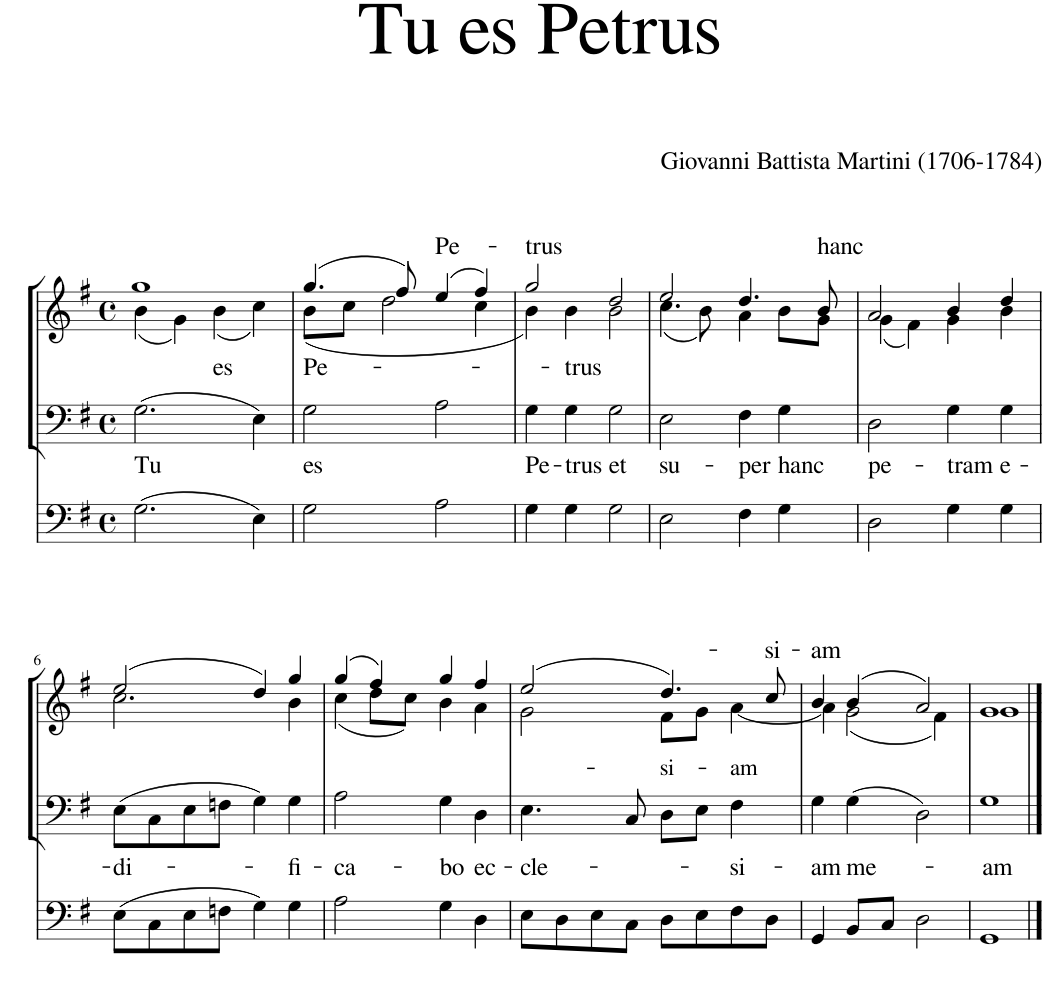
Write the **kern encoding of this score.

**kern	**kern	**text	**kern	**text	**text
*part3	*part2	*part2	*part1	*part1	*part1
*staff3	*staff2	*staff2	*staff1	*staff1	*staff1
*I"Organo a canne	*I"Men	*	*I"Women	*	*
*clefF4	*clefF4	*	*clefG2	*	*
*k[f#]	*k[f#]	*	*k[f#]	*	*
*M4/4	*M4/4	*	*M4/4	*	*
*met(c)	*met(c)	*	*met(c)	*	*
=1	=1	=1	=1	=1	=1
!	!	!LO:LY:b	!	!	!
*	*	*	*^	*	*
(2.G\	(2.G\	Tu	1gg	(4b\	.	.
.	.	.	.	4g\)	.	.
!	!	!	!	!	!LO:LY:b	!
.	.	.	.	(4b\	es	.
4E\)	4E\)	.	.	4cc\)	.	.
=2	=2	=2	=2	=2	=2	=2
!	!	!LO:LY:b	!	!	!LO:LY:b	!
2G\	2G\	es	(4.gg/	(8b\L	Pe-	.
.	.	.	.	8cc\J	.	.
.	.	.	.	2dd\	.	.
.	.	.	8ff#/)	.	.	.
!	!	!	!	!	!LO:LY:a	!
2A\	2A\	.	(4ee/	.	Pe-	.
.	.	.	4ff#/)	4cc\	.	.
=3	=3	=3	=3	=3	=3	=3
!	!	!LO:LY:b	!	!	!LO:LY:a	!
!	!	!	!	!	!LO:LY:b	!
4G\	4G\	Pe-	2gg/	4b\)	--	.
!	!	!LO:LY:b	!	!	!LO:LY:b	!
4G\	4G\	-trus	.	4b\	-trus	.
!	!	!LO:LY:b	!	!	!	!
2G\	2G\	et	2dd/	2b\	.	.
=4	=4	=4	=4	=4	=4	=4
!	!	!LO:LY:b	!	!	!	!
2E\	2E\	su-	2ee/	(4.cc\	.	.
.	.	.	.	8b\)	.	.
!	!	!LO:LY:b	!	!	!	!
4F#\	4F#\	-per	4.dd/	4a\	.	.
!	!	!LO:LY:b	!	!	!	!
4G\	4G\	hanc	.	8b\L	.	.
!	!	!	!	!	!LO:LY:a	!
.	.	.	8b/	8g\J	hanc	.
=5	=5	=5	=5	=5	=5	=5
!	!	!LO:LY:b	!	!	!	!
2D\	2D\	pe-	2a/	(4g\	.	.
.	.	.	.	4f#\)	.	.
!	!	!LO:LY:b	!	!	!	!
4G\	4G\	-tram	4b/	4g\	.	.
!	!	!LO:LY:b	!	!	!	!
4G\	4G\	e-	4dd/	4b\	.	.
!!LO:LB:g=z	!!
=6	=6	=6	=6	=6	=6	=6
!	!	!LO:LY:b	!	!	!	!
(8E\L	(8E\L	-di-	(2ee/	2.cc\	.	.
8C\	8C\	.	.	.	.	.
8E\	8E\	.	.	.	.	.
8Fn\J	8Fn\J	.	.	.	.	.
4G\)	4G\)	.	4dd/)	.	.	.
!	!	!LO:LY:b	!	!	!	!
4G\	4G\	-fi-	4gg/	4b\	.	.
=7	=7	=7	=7	=7	=7	=7
!	!	!LO:LY:b	!	!	!	!
2A\	2A\	-ca-	(4gg/	(4cc\	.	.
.	.	.	4ff#/)	8dd\L	.	.
.	.	.	.	8cc\J)	.	.
!	!	!LO:LY:b	!	!	!	!
4G\	4G\	-bo	4gg/	4b\	.	.
!	!	!LO:LY:b	!	!	!	!
4D\	4D\	ec-	4ff#/	4a\	.	.
=8	=8	=8	=8	=8	=8	=8
!	!	!LO:LY:b	!	!	!LO:LY:b	!LO:LY:b
8E\L	4.E\	-cle-	(2ee/	2g\	.	-
8D\	.	.	.	.	.	.
8E\	.	.	.	.	.	.
8C\J	8C/	.	.	.	.	.
!	!	!	!	!	!LO:LY:a	!
!	!	!	!	!	!	!LO:LY:b
8D\L	8D\L	.	4.dd/)	8f#\L	.	-si-
8E\	8E\J	.	.	8g\J	.	.
!	!	!LO:LY:b	!	!	!	!LO:LY:b
8F#\	4F#\	-si-	.	[4a\	.	-am
!	!	!	!	!	!LO:LY:a	!
8D\J	.	.	8cc/	.	-si-	.
=9	=9	=9	=9	=9	=9	=9
!	!	!LO:LY:b	!	!	!LO:LY:a	!
4GG/	4G\	-am	4b/	4a\]	-am	.
!	!	!LO:LY:b	!	!	!	!
8BB/L	(4G\	me-	(4b/	(2g\	.	.
8C/J	.	.	.	.	.	.
2D\	2D\)	.	2a/)	.	.	.
.	.	.	.	4f#\)	.	.
=10	=10	=10	=10	=10	=10	=10
!	!	!LO:LY:b	!	!	!	!
1GG	1G	-am	1g	1g	.	.
*	*	*	*v	*v	*	*
==	==	==	==	==	==
*-	*-	*-	*-	*-	*-
